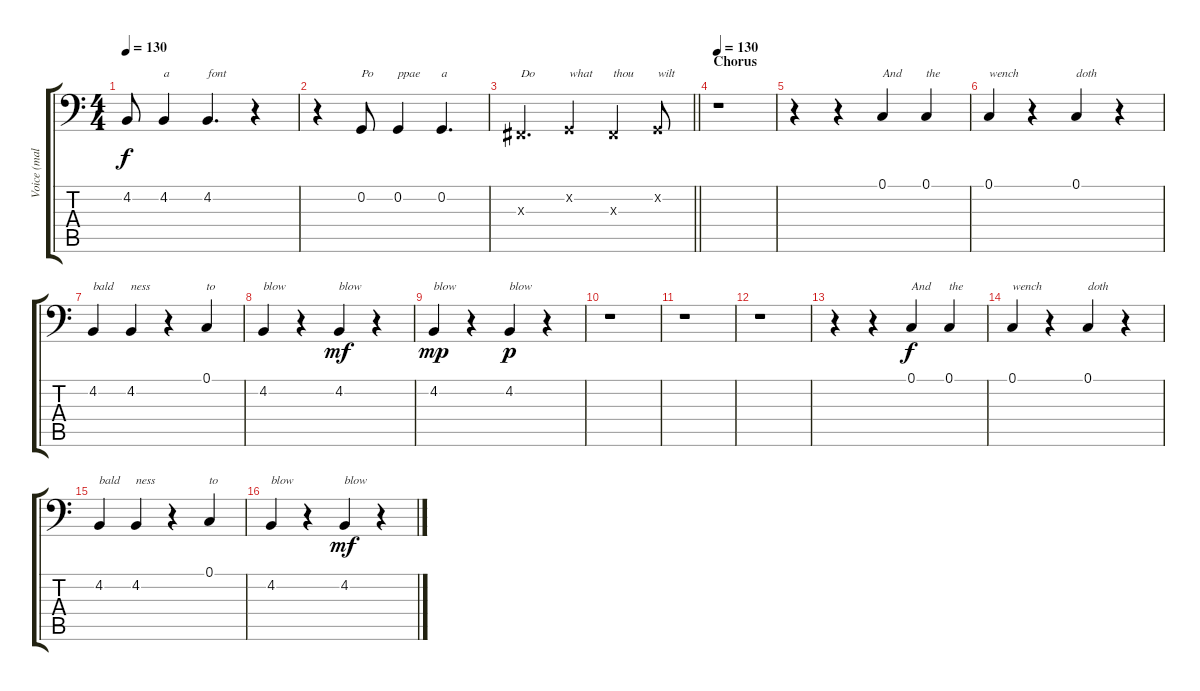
\track ("Voice (male)" "Voice (mal") {mute instrument synthvoice}
\staff {score tabs}
\tuning (C3 G2 D2 A1 E1 B0) {hide}
\ts (4 4)
\tempo 130
\clef f4
\ks c
4.2{t}.8{dy f} 4.2.4{txt "a"} 4.2.4{d txt "font"} r.4 |
r.4 0.2.8{txt "Po"} 0.2.4{txt "ppae"} 0.2.4{d txt "a"} |
\barLineRight lightlight
4.3{x}.4{d txt "Do"} 0.2{x}.4{txt "what"} 4.3{x}.4{txt "thou"} 0.2{x}.8{txt "wilt"} |
\section ("" "Chorus")
\tempo 130
r.1 |
r.4 r.4 0.1.4{txt "And"} 0.1.4{txt "the"} |
0.1.4{txt "wench"} r.4 0.1.4{txt "doth"} r.4 |
4.2.4{txt "bald"} 4.2.4{txt "ness"} r.4 0.1.4{txt "to"} |
4.2.4{txt "blow"} r.4 4.2.4{txt "blow" dy mf} r.4 |
4.2.4{txt "blow" dy mp} r.4 4.2.4{txt "blow" dy p} r.4 |
r.1 |
r.1 |
r.1 |
r.4 r.4 0.1.4{txt "And" dy f} 0.1.4{txt "the"} |
0.1.4{txt "wench"} r.4 0.1.4{txt "doth"} r.4 |
4.2.4{txt "bald"} 4.2.4{txt "ness"} r.4 0.1.4{txt "to"} |
4.2.4{txt "blow"} r.4 4.2.4{txt "blow" dy mf} r.4
